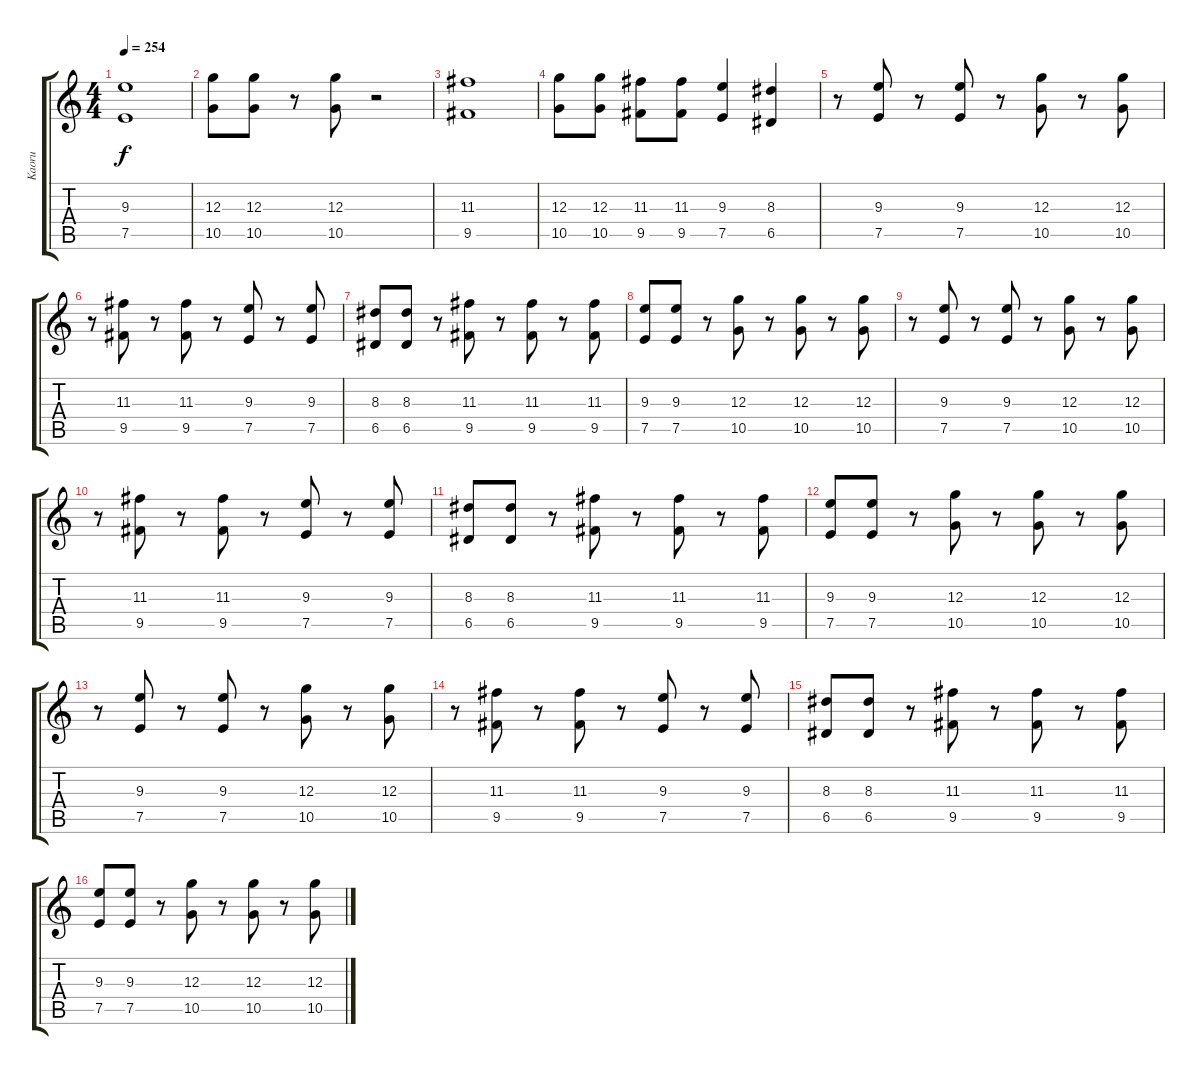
\track ("Kaoru" "Kaoru") {instrument distortionguitar}
\staff {score tabs}
\tuning (E4 B3 G3 D3 A2 E2) {hide}
\ts (4 4)
\tempo 254
\clef g2
\ks c
(9.3 7.5).1{dy f} |
(12.3 10.5).8 (12.3 10.5).8 r.8 (12.3 10.5).8 r.2 |
(11.3 9.5).1 |
(12.3 10.5).8 (12.3 10.5).8 (11.3 9.5).8 (11.3 9.5).8 (9.3 7.5).4 (8.3 6.5).4 |
r.8 (9.3 7.5).8 r.8 (9.3 7.5).8 r.8 (12.3 10.5).8 r.8 (12.3 10.5).8 |
r.8 (11.3 9.5).8 r.8 (11.3 9.5).8 r.8 (9.3 7.5).8 r.8 (9.3 7.5).8 |
(8.3 6.5).8 (8.3 6.5).8 r.8 (11.3 9.5).8 r.8 (11.3 9.5).8 r.8 (11.3 9.5).8 |
(9.3 7.5).8 (9.3 7.5).8 r.8 (12.3 10.5).8 r.8 (12.3 10.5).8 r.8 (12.3 10.5).8 |
r.8 (9.3 7.5).8 r.8 (9.3 7.5).8 r.8 (12.3 10.5).8 r.8 (12.3 10.5).8 |
r.8 (11.3 9.5).8 r.8 (11.3 9.5).8 r.8 (9.3 7.5).8 r.8 (9.3 7.5).8 |
(8.3 6.5).8 (8.3 6.5).8 r.8 (11.3 9.5).8 r.8 (11.3 9.5).8 r.8 (11.3 9.5).8 |
(9.3 7.5).8 (9.3 7.5).8 r.8 (12.3 10.5).8 r.8 (12.3 10.5).8 r.8 (12.3 10.5).8 |
r.8 (9.3 7.5).8 r.8 (9.3 7.5).8 r.8 (12.3 10.5).8 r.8 (12.3 10.5).8 |
r.8 (11.3 9.5).8 r.8 (11.3 9.5).8 r.8 (9.3 7.5).8 r.8 (9.3 7.5).8 |
(8.3 6.5).8 (8.3 6.5).8 r.8 (11.3 9.5).8 r.8 (11.3 9.5).8 r.8 (11.3 9.5).8 |
(9.3 7.5).8 (9.3 7.5).8 r.8 (12.3 10.5).8 r.8 (12.3 10.5).8 r.8 (12.3 10.5).8
